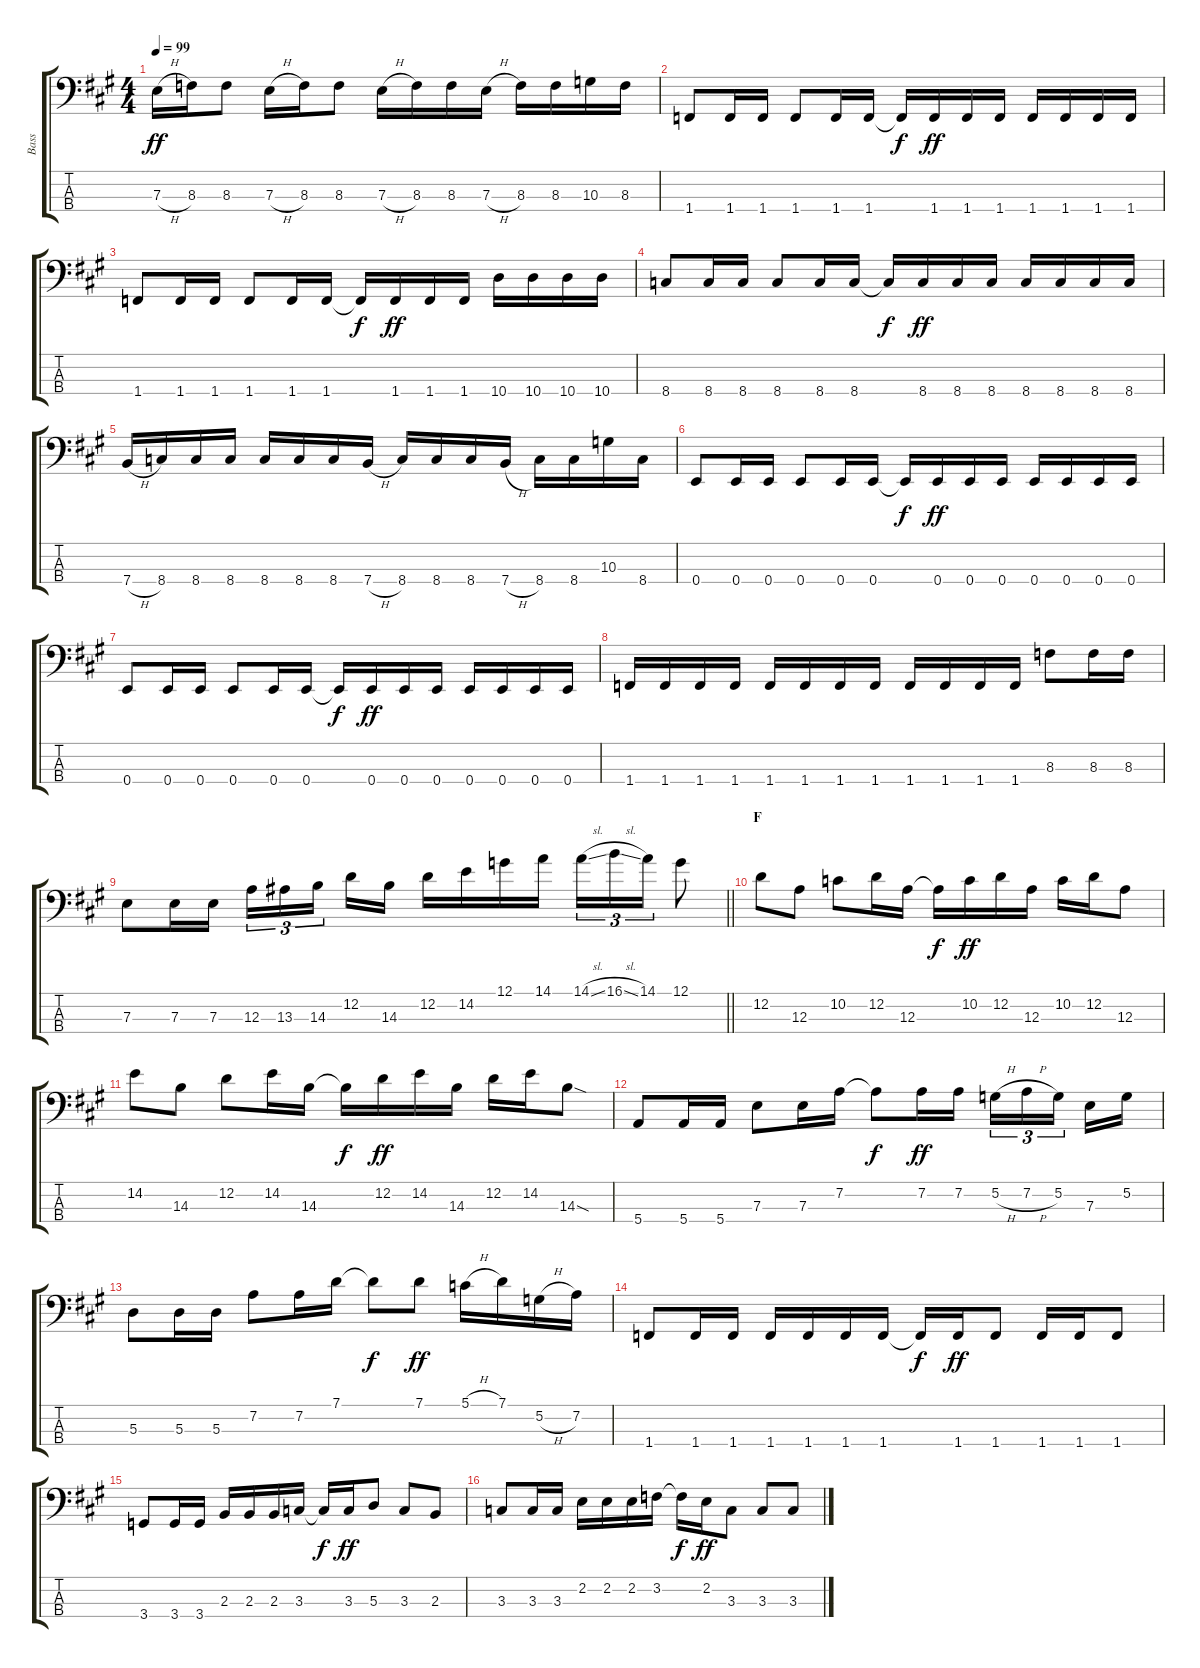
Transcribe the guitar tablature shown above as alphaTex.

\track ("Bass" "Bass") {instrument electricbasspick}
\staff {score tabs}
\tuning (G2 D2 A1 E1) {hide}
\ts (4 4)
\tempo 99
\clef f4
\ks a
7.3{h}.16{dy ff} 8.3.16 8.3.8 7.3{h}.16 8.3.16 8.3.8 7.3{h}.16 8.3.16 8.3.16 7.3{h}.16 8.3.16 8.3.16 10.3.16 8.3.16 |
1.4.8 1.4.16 1.4.16 1.4.8 1.4.16 1.4.16 1.4{t}.16{dy f} 1.4.16{dy ff} 1.4.16 1.4.16 1.4.16 1.4.16 1.4.16 1.4.16 |
1.4.8 1.4.16 1.4.16 1.4.8 1.4.16 1.4.16 1.4{t}.16{dy f} 1.4.16{dy ff} 1.4.16 1.4.16 10.4.16 10.4.16 10.4.16 10.4.16 |
8.4.8 8.4.16 8.4.16 8.4.8 8.4.16 8.4.16 8.4{t}.16{dy f} 8.4.16{dy ff} 8.4.16 8.4.16 8.4.16 8.4.16 8.4.16 8.4.16 |
7.4{h}.16 8.4.16 8.4.16 8.4.16 8.4.16 8.4.16 8.4.16 7.4{h}.16 8.4.16 8.4.16 8.4.16 7.4{h}.16 8.4.16 8.4.16 10.3.16 8.4.16 |
0.4.8 0.4.16 0.4.16 0.4.8 0.4.16 0.4.16 0.4{t}.16{dy f} 0.4.16{dy ff} 0.4.16 0.4.16 0.4.16 0.4.16 0.4.16 0.4.16 |
0.4.8 0.4.16 0.4.16 0.4.8 0.4.16 0.4.16 0.4{t}.16{dy f} 0.4.16{dy ff} 0.4.16 0.4.16 0.4.16 0.4.16 0.4.16 0.4.16 |
1.4.16 1.4.16 1.4.16 1.4.16 1.4.16 1.4.16 1.4.16 1.4.16 1.4.16 1.4.16 1.4.16 1.4.16 8.3.8 8.3.16 8.3.16 |
\barLineRight lightlight
7.3.8 7.3.16 7.3.16 12.3.16{tu (3 2)} 13.3.16{tu (3 2)} 14.3.16{tu (3 2) beam splitsecondary} 12.2.16 14.3.16 12.2.16 14.2.16 12.1.16 14.1.16 14.1{sl}.16{tu (3 2)} 16.1{sl}.16{tu (3 2)} 14.1.16{tu (3 2)} 12.1.8 |
\section ("" "F")
12.2.8 12.3.8 10.2.8 12.2.16 12.3.16 12.3{t}.16{dy f} 10.2.16{dy ff} 12.2.16 12.3.16 10.2.16 12.2.16 12.3.8 |
14.2.8 14.3.8 12.2.8 14.2.16 14.3.16 14.3{t}.16{dy f} 12.2.16{dy ff} 14.2.16 14.3.16 12.2.16 14.2.16 14.3{sod}.8 |
5.4.8 5.4.16 5.4.16 7.3.8 7.3.16 7.2.16 7.2{t}.8{dy f} 7.2.16{dy ff} 7.2.16 5.2{h}.16{tu (3 2)} 7.2{h}.16{tu (3 2)} 5.2.16{tu (3 2) beam splitsecondary} 7.3.16 5.2.16 |
5.3.8 5.3.16 5.3.16 7.2.8 7.2.16 7.1.16 7.1{t}.8{dy f} 7.1.8{dy ff} 5.1{h}.16 7.1.16 5.2{h}.16 7.2.16 |
1.4.8 1.4.16 1.4.16 1.4.16 1.4.16 1.4.16 1.4.16 1.4{t}.16{dy f} 1.4.16{dy ff} 1.4.8 1.4.16 1.4.16 1.4.8 |
3.4.8 3.4.16 3.4.16 2.3.16 2.3.16 2.3.16 3.3.16 3.3{t}.16{dy f} 3.3.16{dy ff} 5.3.8 3.3.8 2.3.8 |
3.3.8 3.3.16 3.3.16 2.2.16 2.2.16 2.2.16 3.2.16 3.2{t}.16{dy f} 2.2.16{dy ff} 3.3.8 3.3.8 3.3.8
